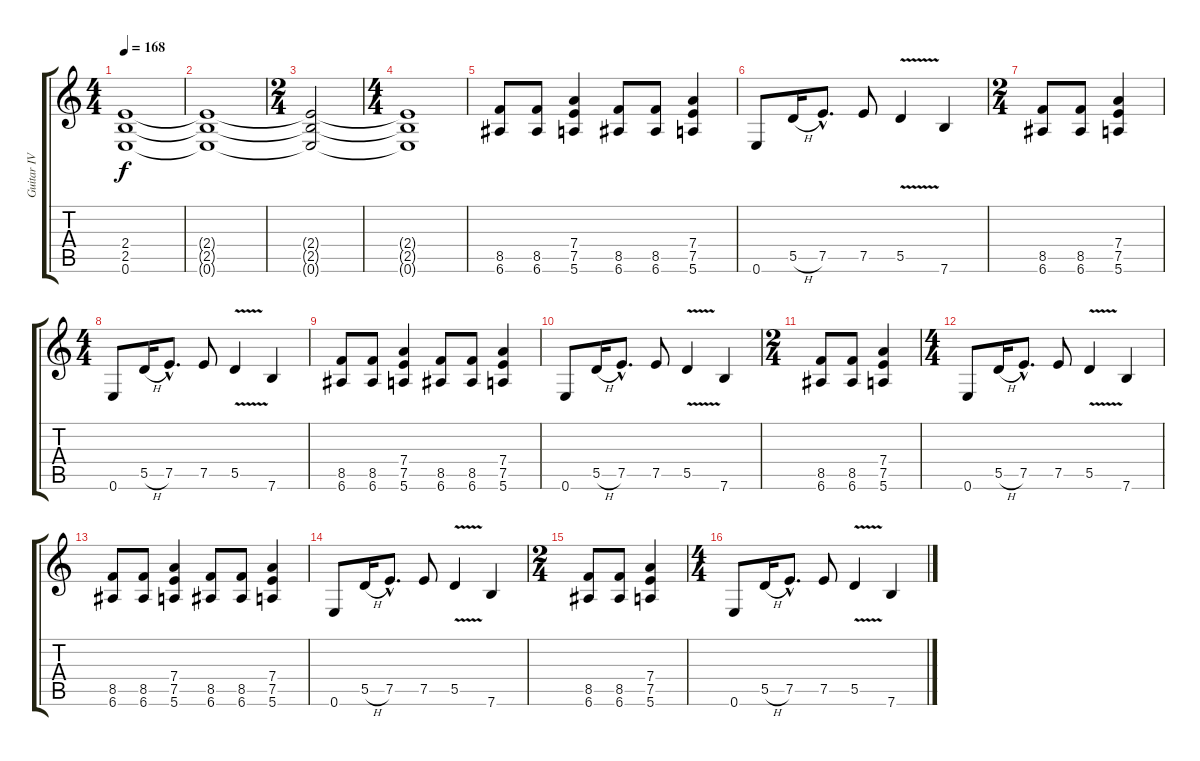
\track ("Guitar IV" "Guitar IV") {instrument distortionguitar}
\staff {score tabs}
\tuning (E4 B3 G3 D3 A2 E2) {hide}
\ts (4 4)
\tempo 168
\clef g2
\ks c
(2.4{t} 2.5{t} 0.6{t}).1{dy f} |
(2.4{t} 2.5{t} 0.6{t}).1{volume 6} |
\ts (2 4)
(2.4{t} 2.5{t} 0.6{t}).2 |
\ts (4 4)
(2.4{t} 2.5{t} 0.6{t}).1 |
(8.5 6.6).8{volume 13} (8.5 6.6).8 (7.4 7.5 5.6).4 (8.5 6.6).8 (8.5 6.6).8 (7.4 7.5 5.6).4 |
0.6.8 5.5{h}.16 7.5{hac}.8{d} 7.5.8 5.5{v}.4 7.6.4 |
\ts (2 4)
(8.5 6.6).8 (8.5 6.6).8 (7.4 7.5 5.6).4 |
\ts (4 4)
0.6.8 5.5{h}.16 7.5{hac}.8{d} 7.5.8 5.5{v}.4 7.6.4 |
(8.5 6.6).8 (8.5 6.6).8 (7.4 7.5 5.6).4 (8.5 6.6).8 (8.5 6.6).8 (7.4 7.5 5.6).4 |
0.6.8 5.5{h}.16 7.5{hac}.8{d} 7.5.8 5.5{v}.4 7.6.4 |
\ts (2 4)
(8.5 6.6).8 (8.5 6.6).8 (7.4 7.5 5.6).4 |
\ts (4 4)
0.6.8 5.5{h}.16 7.5{hac}.8{d} 7.5.8 5.5{v}.4 7.6.4 |
(8.5 6.6).8 (8.5 6.6).8 (7.4 7.5 5.6).4 (8.5 6.6).8 (8.5 6.6).8 (7.4 7.5 5.6).4 |
0.6.8 5.5{h}.16 7.5{hac}.8{d} 7.5.8 5.5{v}.4 7.6.4 |
\ts (2 4)
(8.5 6.6).8 (8.5 6.6).8 (7.4 7.5 5.6).4 |
\ts (4 4)
0.6.8 5.5{h}.16 7.5{hac}.8{d} 7.5.8 5.5{v}.4 7.6.4
